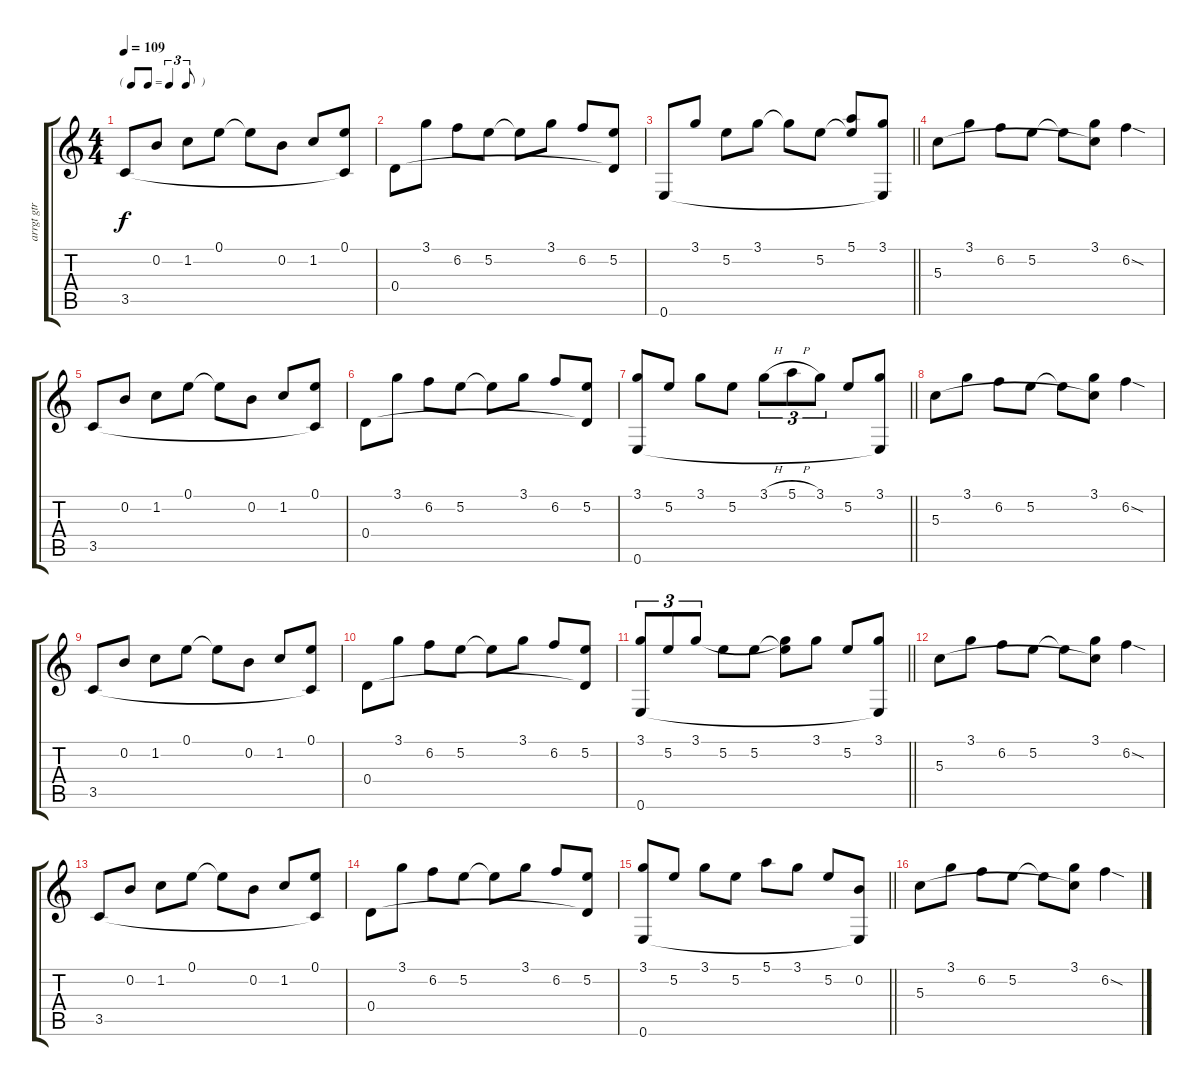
\track ("arrgt gtr" "arrgt gtr") {instrument electricguitarclean}
\staff {score tabs}
\tuning (E4 B3 G3 D3 A2 E2) {hide}
\ts (4 4)
\tf triplet8th
\tempo 109
\clef g2
\ks c
3.5.8{dy f} 0.2.8 1.2.8 0.1.8 0.1{t}.8 0.2.8 1.2.8 (0.1 3.5{t}).8 |
0.4.8 3.1.8 6.2.8 5.2.8 5.2{t}.8 3.1.8 6.2.8 (5.2 0.4{t}).8 |
\barLineRight lightlight
0.6.8 3.1.8 5.2.8 3.1.8 3.1{t}.8 5.2.8 (5.1 5.2{t}).8 (3.1 0.6{t}).8 |
5.3.8 3.1.8 6.2.8 5.2.8 5.2{t}.8 (3.1 5.3{t}).8 6.2{sod}.4 |
3.5.8 0.2.8 1.2.8 0.1.8 0.1{t}.8 0.2.8 1.2.8 (0.1 3.5{t}).8 |
0.4.8 3.1.8 6.2.8 5.2.8 5.2{t}.8 3.1.8 6.2.8 (5.2 0.4{t}).8 |
\barLineRight lightlight
(3.1 0.6).8 5.2.8 3.1.8 5.2.8 3.1{h}.8{tu (3 2)} 5.1{h}.8{tu (3 2)} 3.1.8{tu (3 2)} 5.2.8 (3.1 0.6{t}).8 |
5.3.8 3.1.8 6.2.8 5.2.8 5.2{t}.8 (3.1 5.3{t}).8 6.2{sod}.4 |
3.5.8 0.2.8 1.2.8 0.1.8 0.1{t}.8 0.2.8 1.2.8 (0.1 3.5{t}).8 |
0.4.8 3.1.8 6.2.8 5.2.8 5.2{t}.8 3.1.8 6.2.8 (5.2 0.4{t}).8 |
\barLineRight lightlight
(3.1 0.6).8{tu (3 2)} 5.2.8{tu (3 2)} 3.1.8{tu (3 2)} 5.2.8 5.2.8 (3.1{t} 5.2{t}).8 3.1.8 5.2.8 (3.1 0.6{t}).8 |
5.3.8 3.1.8 6.2.8 5.2.8 5.2{t}.8 (3.1 5.3{t}).8 6.2{sod}.4 |
3.5.8 0.2.8 1.2.8 0.1.8 0.1{t}.8 0.2.8 1.2.8 (0.1 3.5{t}).8 |
0.4.8 3.1.8 6.2.8 5.2.8 5.2{t}.8 3.1.8 6.2.8 (5.2 0.4{t}).8 |
\barLineRight lightlight
(3.1 0.6).8 5.2.8 3.1.8 5.2.8 5.1.8 3.1.8 5.2.8 (0.2 0.6{t}).8 |
5.3.8 3.1.8 6.2.8 5.2.8 5.2{t}.8 (3.1 5.3{t}).8 6.2{sod}.4
